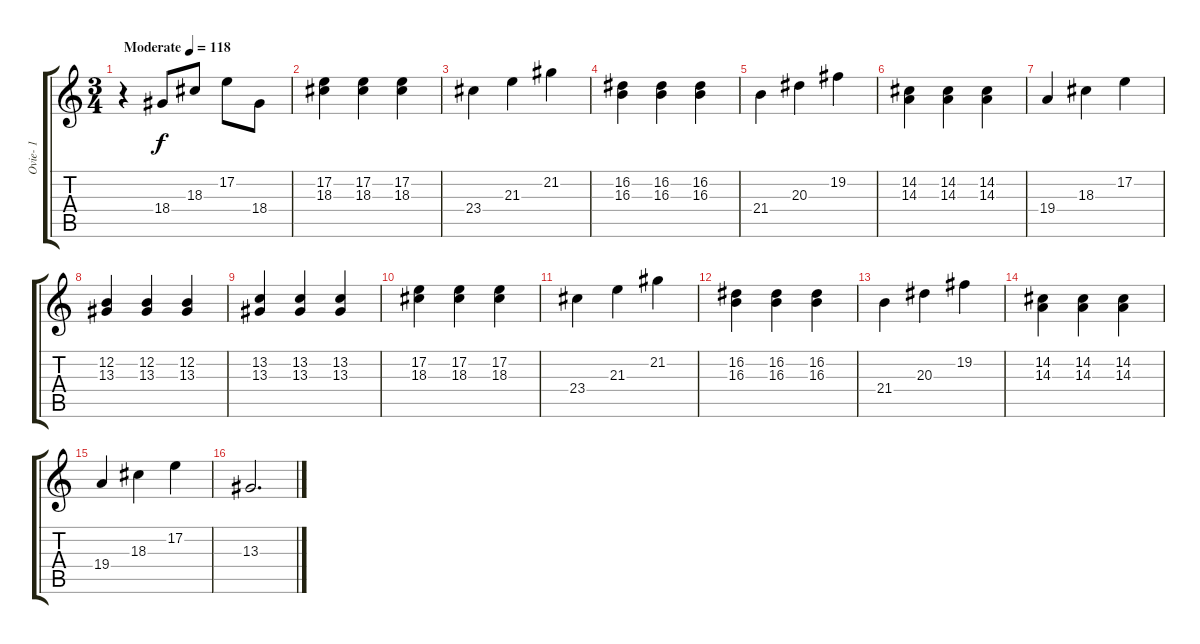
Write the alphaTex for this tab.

\track ("Ovie- 1" "Ovie- 1") {instrument brightacousticpiano}
\staff {score tabs}
\tuning (E4 B3 G3 D3 A2 E2) {hide}
\ts (3 4)
\section ("" "")
\tempo (118 "Moderate")
\clef g2
\ks c
r.4{dy f instrument brightacousticpiano} 18.4.8 18.3.8 17.2.8 18.4.8 |
(17.2 18.3).4 (17.2 18.3).4 (17.2 18.3).4 |
23.4.4 21.3.4 21.2.4 |
(16.2 16.3).4 (16.2 16.3).4 (16.2 16.3).4 |
21.4.4 20.3.4 19.2.4 |
(14.2 14.3).4 (14.2 14.3).4 (14.2 14.3).4 |
19.4.4 18.3.4 17.2.4 |
(12.2 13.3).4 (12.2 13.3).4 (12.2 13.3).4 |
(13.2 13.3).4 (13.2 13.3).4 (13.2 13.3).4 |
(17.2 18.3).4 (17.2 18.3).4 (17.2 18.3).4 |
23.4.4 21.3.4 21.2.4 |
(16.2 16.3).4 (16.2 16.3).4 (16.2 16.3).4 |
21.4.4 20.3.4 19.2.4 |
(14.2 14.3).4 (14.2 14.3).4 (14.2 14.3).4 |
19.4.4 18.3.4 17.2.4 |
13.3.2{d}
